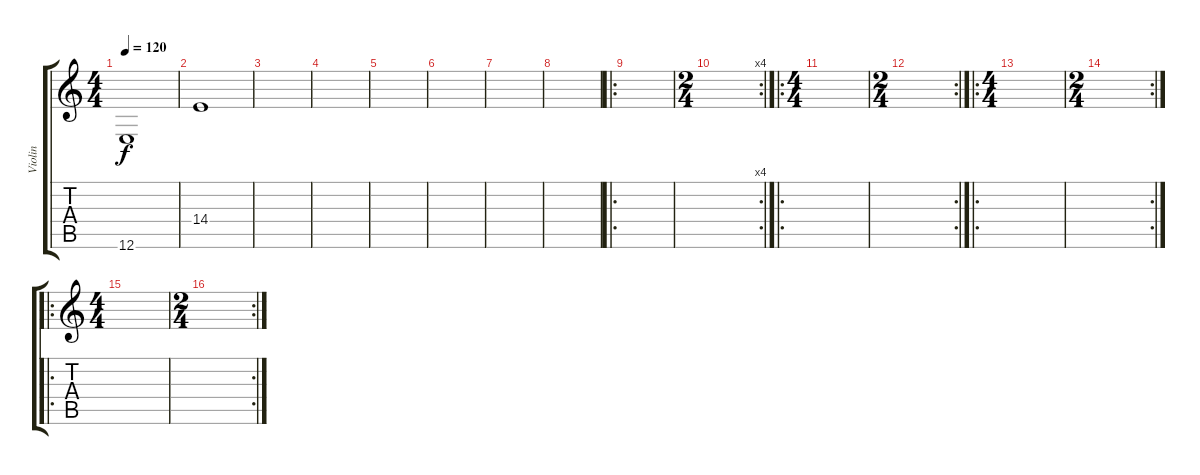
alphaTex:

\track ("Violin" "Violin") {instrument violin}
\staff {score tabs}
\tuning (E4 B3 G3 D3 A2 E2) {hide}
\ts (4 4)
\tempo 120
\clef g2
\ks c
12.6{t}.1{dy f} |
14.4{t}.1 |
|
|
|
|
|
|
\ro
|
\rc 4
\ts (2 4)
|
\ro
\ts (4 4)
|
\rc 2
\ts (2 4)
|
\ro
\ts (4 4)
|
\rc 2
\ts (2 4)
|
\ro
\ts (4 4)
|
\rc 2
\ts (2 4)
